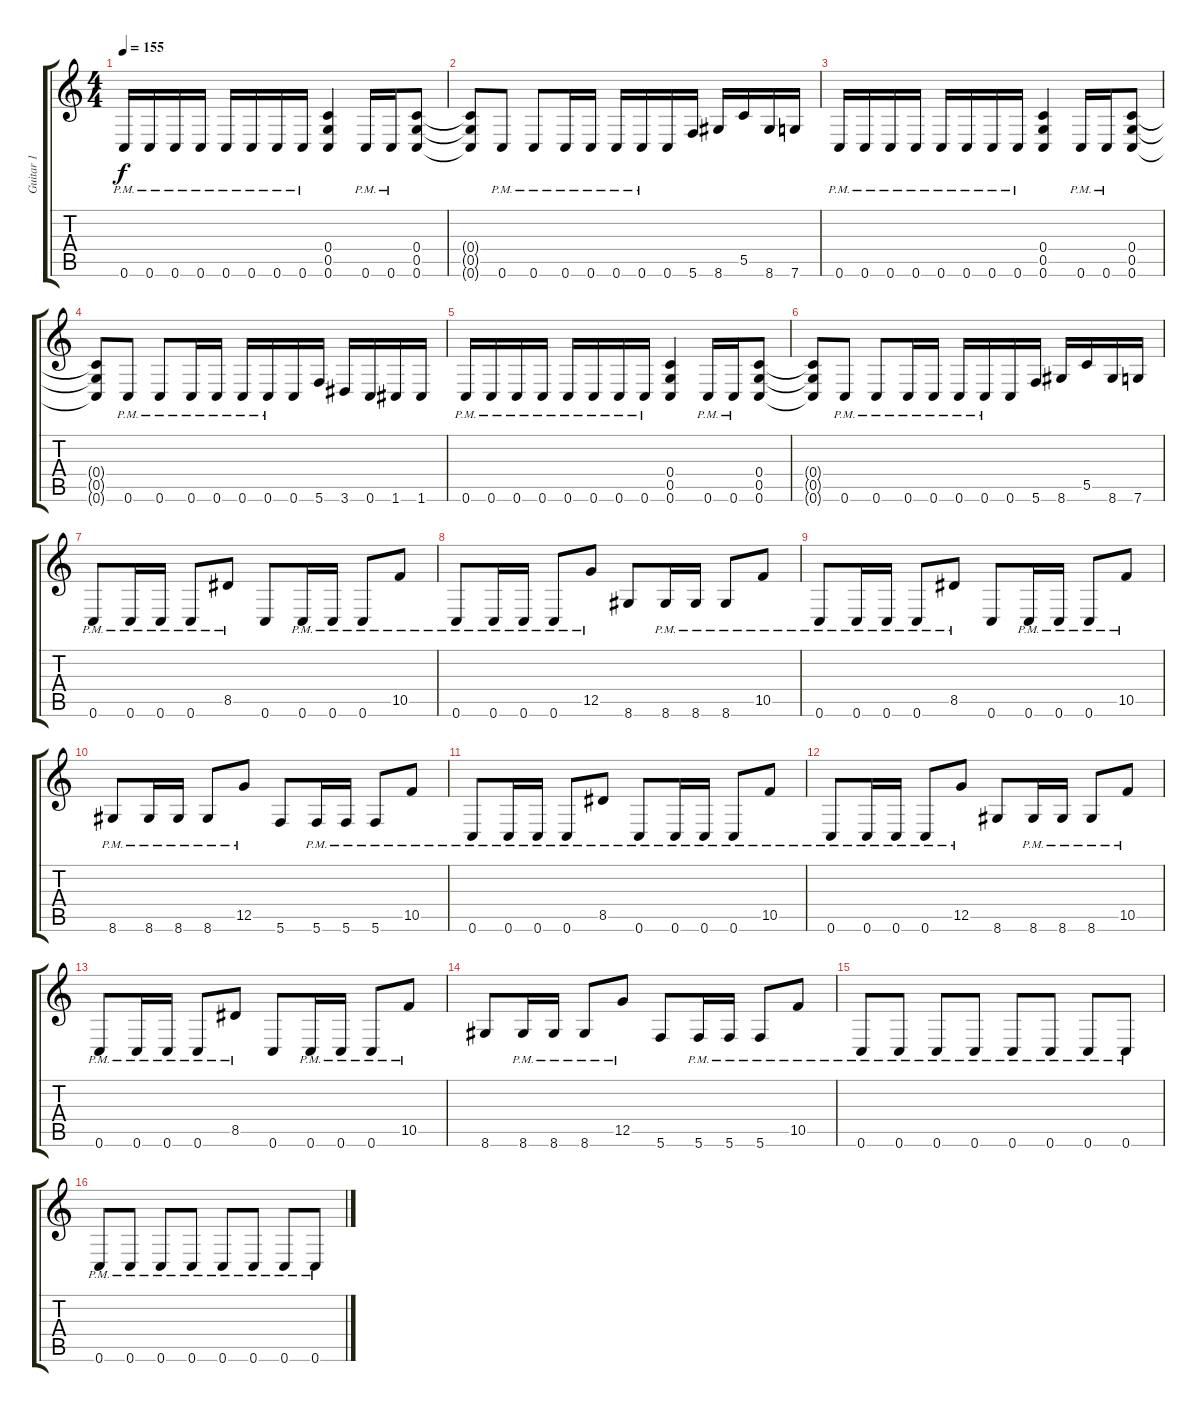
\track ("Guitar 1" "Guitar 1") {instrument distortionguitar}
\staff {score tabs}
\tuning (D4 A3 F3 C3 G2 C2) {hide}
\ts (4 4)
\tempo 155
\clef g2
\ks c
0.6{pm}.16{dy f} 0.6{pm}.16 0.6{pm}.16 0.6{pm}.16 0.6{pm}.16 0.6{pm}.16 0.6{pm}.16 0.6{pm}.16 (0.4 0.5 0.6).4 0.6{pm}.16 0.6{pm}.16 (0.4 0.5 0.6).8 |
(0.4{t} 0.5{t} 0.6{t}).8 0.6{pm}.8 0.6{pm}.8 0.6{pm}.16 0.6{pm}.16 0.6{pm}.16 0.6{pm}.16 0.6.16 5.6.16 8.6.16 5.5.16 8.6.16 7.6.16 |
0.6{pm}.16 0.6{pm}.16 0.6{pm}.16 0.6{pm}.16 0.6{pm}.16 0.6{pm}.16 0.6{pm}.16 0.6{pm}.16 (0.4 0.5 0.6).4 0.6{pm}.16 0.6{pm}.16 (0.4 0.5 0.6).8 |
(0.4{t} 0.5{t} 0.6{t}).8 0.6{pm}.8 0.6{pm}.8 0.6{pm}.16 0.6{pm}.16 0.6{pm}.16 0.6{pm}.16 0.6.16 5.6.16 3.6.16 0.6.16 1.6.16 1.6.16 |
0.6{pm}.16 0.6{pm}.16 0.6{pm}.16 0.6{pm}.16 0.6{pm}.16 0.6{pm}.16 0.6{pm}.16 0.6{pm}.16 (0.4 0.5 0.6).4 0.6{pm}.16 0.6{pm}.16 (0.4 0.5 0.6).8 |
(0.4{t} 0.5{t} 0.6{t}).8 0.6{pm}.8 0.6{pm}.8 0.6{pm}.16 0.6{pm}.16 0.6{pm}.16 0.6{pm}.16 0.6.16 5.6.16 8.6.16 5.5.16 8.6.16 7.6.16 |
0.6{pm}.8 0.6{pm}.16 0.6{pm}.16 0.6{pm}.8 8.5{pm}.8 0.6.8 0.6{pm}.16 0.6{pm}.16 0.6{pm}.8 10.5{pm}.8 |
0.6{pm}.8 0.6{pm}.16 0.6{pm}.16 0.6{pm}.8 12.5{pm}.8 8.6.8 8.6{pm}.16 8.6{pm}.16 8.6{pm}.8 10.5{pm}.8 |
0.6{pm}.8 0.6{pm}.16 0.6{pm}.16 0.6{pm}.8 8.5{pm}.8 0.6.8 0.6{pm}.16 0.6{pm}.16 0.6{pm}.8 10.5{pm}.8 |
8.6{pm}.8 8.6{pm}.16 8.6{pm}.16 8.6{pm}.8 12.5{pm}.8 5.6.8 5.6{pm}.16 5.6{pm}.16 5.6{pm}.8 10.5{pm}.8 |
0.6{pm}.8 0.6{pm}.16 0.6{pm}.16 0.6{pm}.8 8.5{pm}.8 0.6{pm}.8 0.6{pm}.16 0.6{pm}.16 0.6{pm}.8 10.5{pm}.8 |
0.6{pm}.8 0.6{pm}.16 0.6{pm}.16 0.6{pm}.8 12.5{pm}.8 8.6.8 8.6{pm}.16 8.6{pm}.16 8.6{pm}.8 10.5{pm}.8 |
0.6{pm}.8 0.6{pm}.16 0.6{pm}.16 0.6{pm}.8 8.5{pm}.8 0.6.8 0.6{pm}.16 0.6{pm}.16 0.6{pm}.8 10.5{pm}.8 |
8.6.8 8.6{pm}.16 8.6{pm}.16 8.6{pm}.8 12.5{pm}.8 5.6.8 5.6{pm}.16 5.6{pm}.16 5.6{pm}.8 10.5{pm}.8 |
0.6{pm}.8 0.6{pm}.8 0.6{pm}.8 0.6{pm}.8 0.6{pm}.8 0.6{pm}.8 0.6{pm}.8 0.6{pm}.8 |
0.6{pm}.8 0.6{pm}.8 0.6{pm}.8 0.6{pm}.8 0.6{pm}.8 0.6{pm}.8 0.6{pm}.8 0.6{pm}.8
